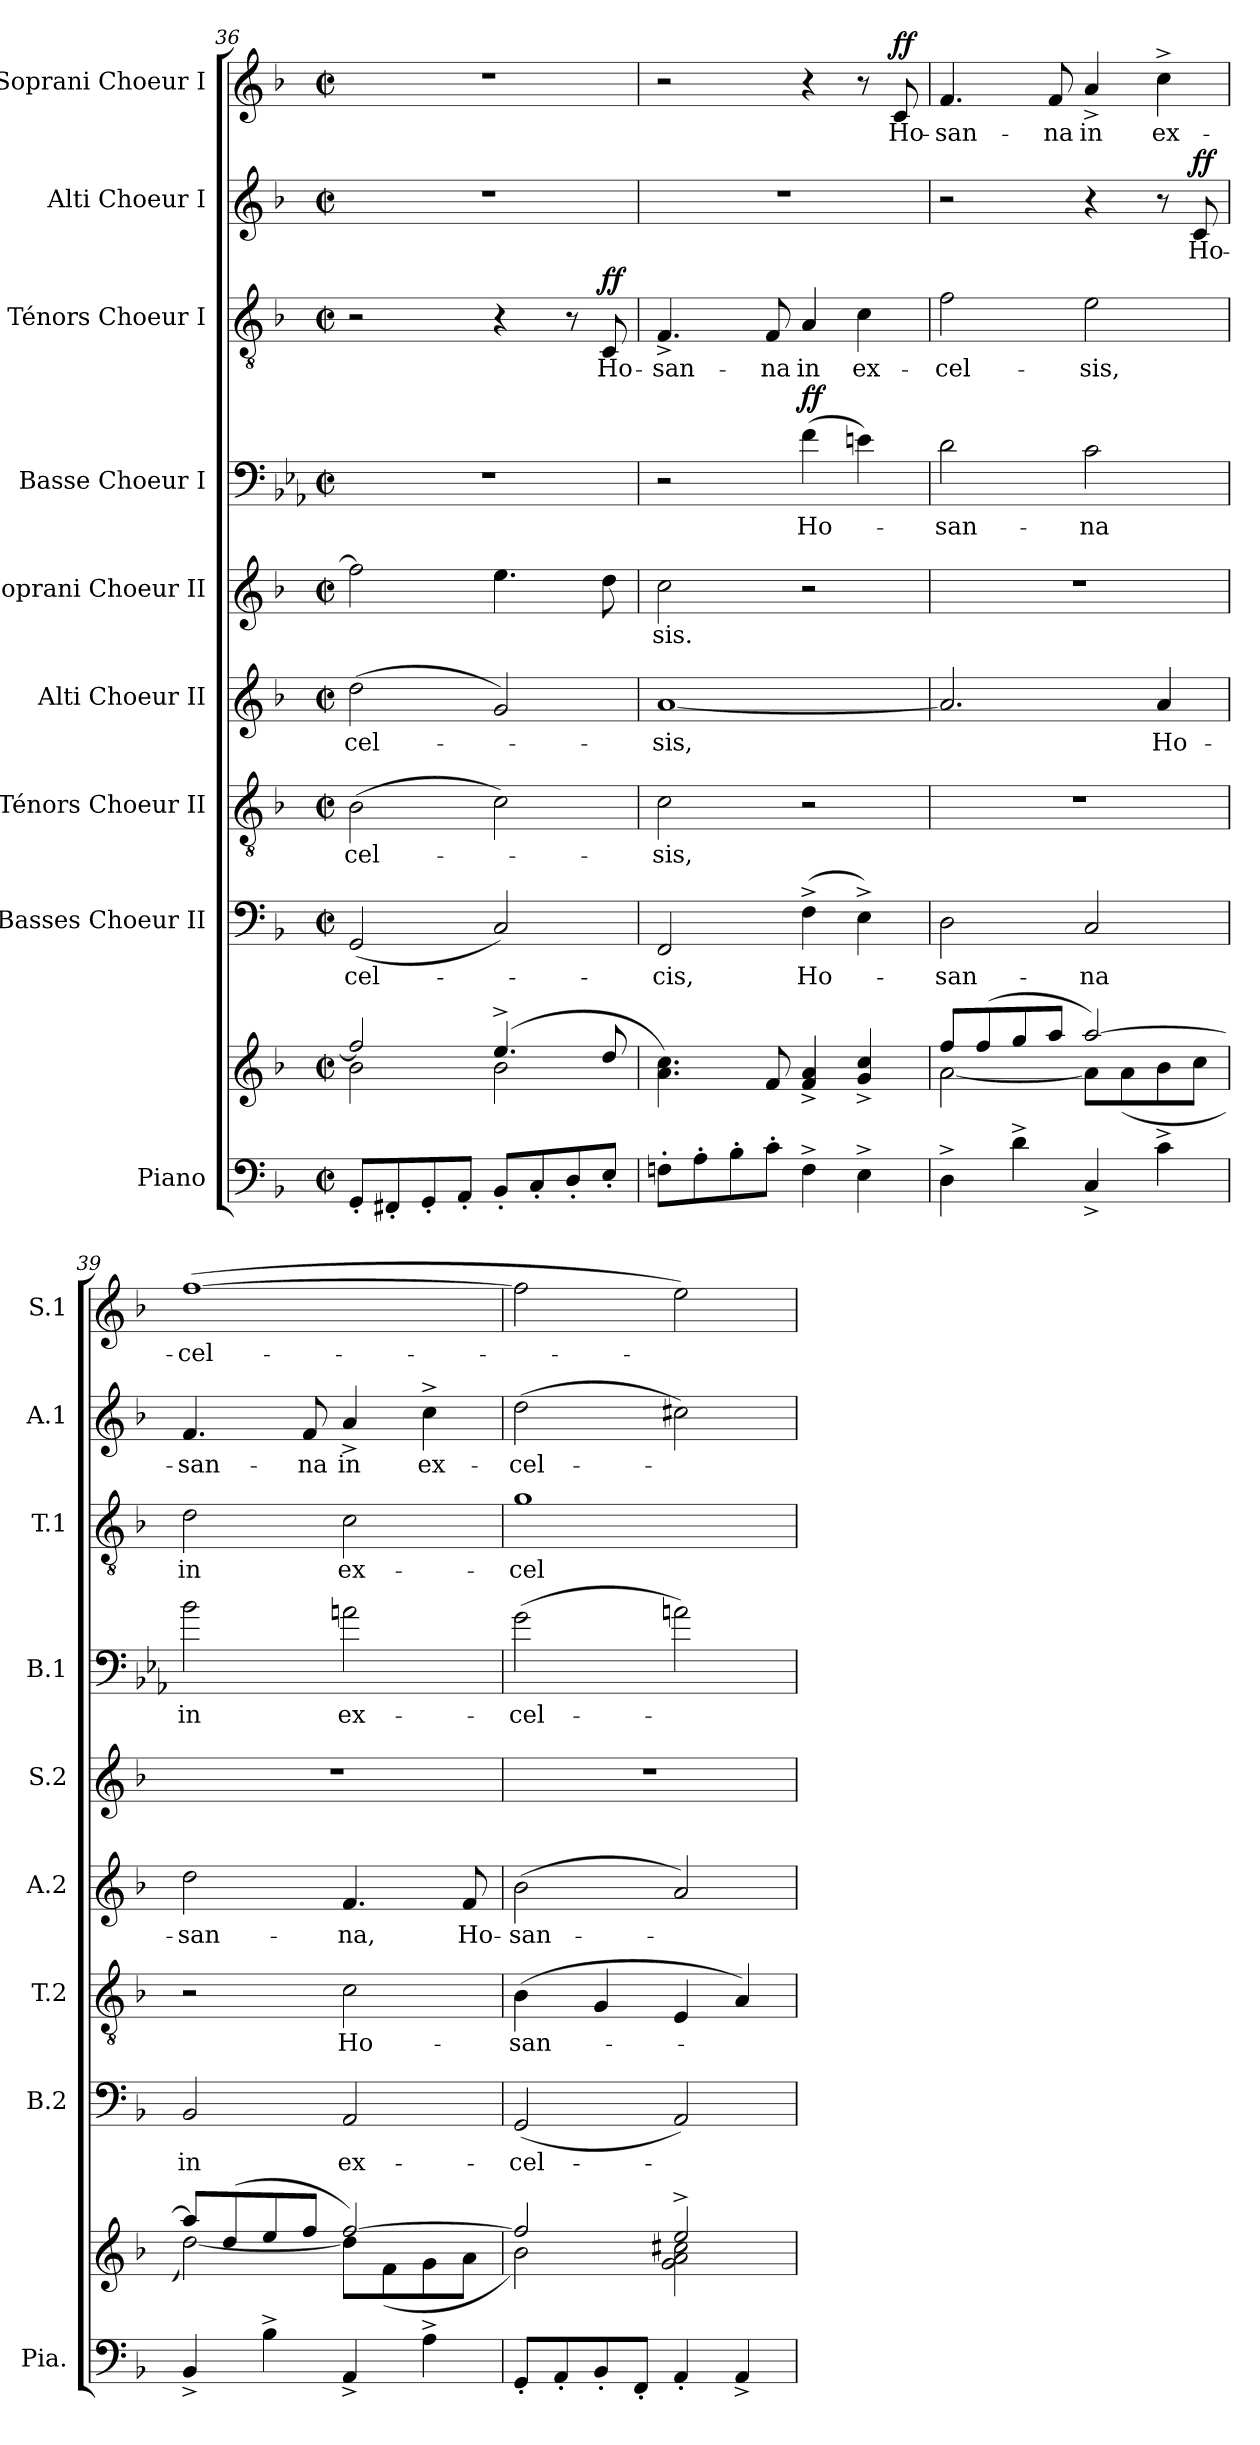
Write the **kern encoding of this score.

**kern	**kern	**kern	**text	**kern	**text	**kern	**text	**kern	**text	**kern	**text	**dynam	**kern	**text	**dynam	**kern	**text	**dynam	**kern	**text	**dynam
*part9	*part9	*part8	*part8	*part7	*part7	*part6	*part6	*part5	*part5	*part4	*part4	*part4	*part3	*part3	*part3	*part2	*part2	*part2	*part1	*part1	*part1
*staff10	*staff9	*staff8	*staff8	*staff7	*staff7	*staff6	*staff6	*staff5	*staff5	*staff4	*staff4	*staff4	*staff3	*staff3	*staff3	*staff2	*staff2	*staff2	*staff1	*staff1	*staff1
*I"Piano	*	*I"Basses Choeur II	*	*I"Ténors Choeur II	*	*I"Alti Choeur II	*	*I"Soprani Choeur II	*	*I"Basse Choeur I	*	*	*I"Ténors Choeur I	*	*	*I"Alti Choeur I	*	*	*I"Soprani Choeur I	*	*
*I'Pia.	*	*I'B.2	*	*I'T.2	*	*I'A.2	*	*I'S.2	*	*I'B.1	*	*	*I'T.1	*	*	*I'A.1	*	*	*I'S.1	*	*
!!LO:PB:g=z
*clefF4	*clefG2	*clefF4	*	*clefGv2	*	*clefG2	*	*clefG2	*	*clefF4	*	*	*clefGv2	*	*	*clefG2	*	*	*clefG2	*	*
*	*	*	*	*	*	*	*	*	*	*ITrd8c14	*	*	*	*	*	*	*	*	*	*	*
*k[b-]	*k[b-]	*k[b-]	*	*k[b-]	*	*k[b-]	*	*k[b-]	*	*k[b-e-a-]	*	*	*k[b-]	*	*	*k[b-]	*	*	*k[b-]	*	*
*M2/2	*M2/2	*M2/2	*	*M2/2	*	*M2/2	*	*M2/2	*	*M2/2	*	*	*M2/2	*	*	*M2/2	*	*	*M2/2	*	*
*met(c|)	*met(c|)	*met(c|)	*	*met(c|)	*	*met(c|)	*	*met(c|)	*	*met(c|)	*	*	*met(c|)	*	*	*met(c|)	*	*	*met(c|)	*	*
=36	=36	=36	=36	=36	=36	=36	=36	=36	=36	=36	=36	=36	=36	=36	=36	=36	=36	=36	=36	=36	=36
*	*^	*	*	*	*	*	*	*	*	*	*	*	*	*	*	*	*	*	*	*	*
8GG'/L	2ff/]	2b-\	(2GGi/	-cel-	(2B-\	-cel-	(2dd\	-cel-	2ff\]	.	1r	.	.	2r	.	.	1r	.	.	1r	.	.
8FF#X'/	.	.	.	.	.	.	.	.	.	.	.	.	.	.	.	.	.	.	.	.	.	.
8GG'/	.	.	.	.	.	.	.	.	.	.	.	.	.	.	.	.	.	.	.	.	.	.
8AA'/J	.	.	.	.	.	.	.	.	.	.	.	.	.	.	.	.	.	.	.	.	.	.
8BB-'/L	(4.ee^/	2b-\	2Ci/)	.	2c\)	.	2g/)	.	4.ee\	.	.	.	.	4r	.	.	.	.	.	.	.	.
8C'/	.	.	.	.	.	.	.	.	.	.	.	.	.	.	.	.	.	.	.	.	.	.
8D'/	.	.	.	.	.	.	.	.	.	.	.	.	.	8r	.	.	.	.	.	.	.	.
!	!	!	!	!	!	!	!	!	!	!	!	!	!	!	!	!LO:DY:a	!	!	!	!	!	!
8E'/J	8dd/	.	.	.	.	.	.	.	8dd\	.	.	.	.	8C/	Ho-	ff	.	.	.	.	.	.
*	*v	*v	*	*	*	*	*	*	*	*	*	*	*	*	*	*	*	*	*	*	*	*
=37	=37	=37	=37	=37	=37	=37	=37	=37	=37	=37	=37	=37	=37	=37	=37	=37	=37	=37	=37	=37	=37
8Fn'\L	4.a\ 4.cc\)	2FFi/	-cis,	2c\	-sis,	[1a	-sis,	2cc\	-sis.	2r	.	.	4.F^/	-san-	.	1r	.	.	2r	.	.
8A'\	.	.	.	.	.	.	.	.	.	.	.	.	.	.	.	.	.	.	.	.	.
8B-'\	.	.	.	.	.	.	.	.	.	.	.	.	.	.	.	.	.	.	.	.	.
8c'\J	8f/	.	.	.	.	.	.	.	.	.	.	.	8F/	-na	.	.	.	.	.	.	.
!	!	!	!	!	!	!	!	!	!	!	!	!LO:DY:a	!	!	!	!	!	!	!	!	!
4F^\	4f/^ 4a/^	(4F^i\	Ho-	2r	.	.	.	2r	.	(4Fi\	Ho-	ff	4A/	in	.	.	.	.	4r	.	.
4E^\	4g/^ 4cc/^	4E^i\)	.	.	.	.	.	.	.	4Eni\)	.	.	4c\	ex-	.	.	.	.	8r	.	.
!	!	!	!	!	!	!	!	!	!	!	!	!	!	!	!	!	!	!	!	!	!LO:DY:a
.	.	.	.	.	.	.	.	.	.	.	.	.	.	.	.	.	.	.	8c/	Ho-	ff
=38	=38	=38	=38	=38	=38	=38	=38	=38	=38	=38	=38	=38	=38	=38	=38	=38	=38	=38	=38	=38	=38
*	*^	*	*	*	*	*	*	*	*	*	*	*	*	*	*	*	*	*	*	*	*
4D^\	8ff/L	[2a\	2Di\	-san-	1r	.	2.a/]	.	1r	.	2Di\	-san-	.	2f\	-cel-	.	2r	.	.	4.f/	-san-	.
.	(8ff/	.	.	.	.	.	.	.	.	.	.	.	.	.	.	.	.	.	.	.	.	.
4d^\	8gg/	.	.	.	.	.	.	.	.	.	.	.	.	.	.	.	.	.	.	.	.	.
.	8aa/J	.	.	.	.	.	.	.	.	.	.	.	.	.	.	.	.	.	.	8f/	-na	.
4C^/	[2aa/)	8a\L]	2Ci/	-na	.	.	.	.	.	.	2Ci\	-na	.	2e\	-sis,	.	4r	.	.	4a^/	in	.
.	.	(8a\	.	.	.	.	.	.	.	.	.	.	.	.	.	.	.	.	.	.	.	.
4c^\	.	8b-\	.	.	.	.	4a/	Ho-	.	.	.	.	.	.	.	.	8r	.	.	4cc^\	ex-	.
!	!	!	!	!	!	!	!	!	!	!	!	!	!	!	!	!	!	!	!LO:DY:a	!	!	!
.	.	8cc\J	.	.	.	.	.	.	.	.	.	.	.	.	.	.	8c/	Ho-	ff	.	.	.
=39	=39	=39	=39	=39	=39	=39	=39	=39	=39	=39	=39	=39	=39	=39	=39	=39	=39	=39	=39	=39	=39	=39
4BB-^/	8aa/L]	[2dd\)	2BB-i/	in	2r	.	2dd\	-san-	1r	.	2B-i\	in	.	2d\	in	.	4.f/	-san-	.	([1ff	-cel-	.
.	(8dd/	.	.	.	.	.	.	.	.	.	.	.	.	.	.	.	.	.	.	.	.	.
4B-^\	8ee/	.	.	.	.	.	.	.	.	.	.	.	.	.	.	.	.	.	.	.	.	.
.	8ff/J	.	.	.	.	.	.	.	.	.	.	.	.	.	.	.	8f/	-na	.	.	.	.
4AA^/	[2ff/)	8dd\L]	2AAi/	ex-	2c\	Ho-	4.f/	-na,	.	.	2Ani\	ex-	.	2c\	ex-	.	4a^/	in	.	.	.	.
.	.	(>8f\	.	.	.	.	.	.	.	.	.	.	.	.	.	.	.	.	.	.	.	.
4A^\	.	8g\	.	.	.	.	.	.	.	.	.	.	.	.	.	.	4cc^\	ex-	.	.	.	.
.	.	8a\J	.	.	.	.	8f/	Ho-	.	.	.	.	.	.	.	.	.	.	.	.	.	.
=40	=40	=40	=40	=40	=40	=40	=40	=40	=40	=40	=40	=40	=40	=40	=40	=40	=40	=40	=40	=40	=40	=40
8GG'/L	2ff/]	2b-\)	(2GGi/	-cel-	(4B-\	-san-	(2b-\	-san-	1r	.	(2Gi\	-cel-	.	1g	-cel-	.	(2dd\	-cel-	.	2ff\]	.	.
8AA'/	.	.	.	.	.	.	.	.	.	.	.	.	.	.	.	.	.	.	.	.	.	.
8BB-'/	.	.	.	.	4G/	.	.	.	.	.	.	.	.	.	.	.	.	.	.	.	.	.
8FF'/J	.	.	.	.	.	.	.	.	.	.	.	.	.	.	.	.	.	.	.	.	.	.
4AA'/	2ee^/	2g\ 2a\ 2cc#X\	2AAi/)	.	4E/	.	2a/)	.	.	.	2Ani\)	.	.	.	.	.	2cc#X\)	.	.	2ee\)	.	.
4AA^/	.	.	.	.	4A/)	.	.	.	.	.	.	.	.	.	.	.	.	.	.	.	.	.
*	*v	*v	*	*	*	*	*	*	*	*	*	*	*	*	*	*	*	*	*	*	*	*
=	=	=	=	=	=	=	=	=	=	=	=	=	=	=	=	=	=	=	=	=	=
*-	*-	*-	*-	*-	*-	*-	*-	*-	*-	*-	*-	*-	*-	*-	*-	*-	*-	*-	*-	*-	*-
